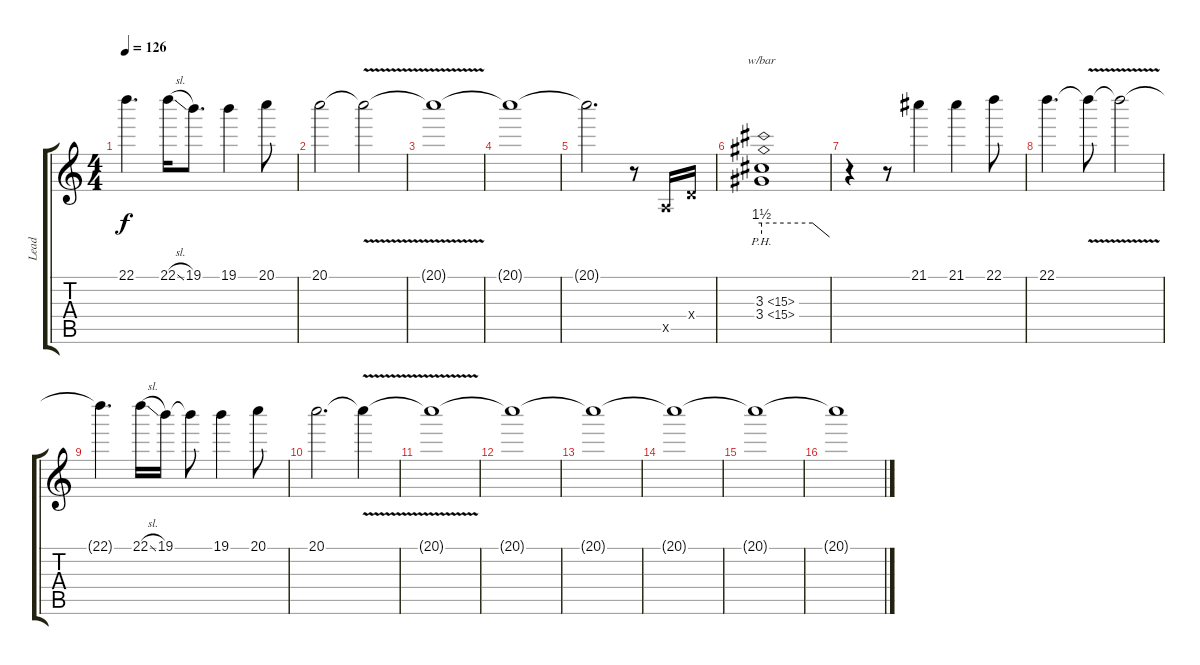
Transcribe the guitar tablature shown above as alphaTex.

\track ("Lead" "Lead") {instrument distortionguitar}
\staff {score tabs}
\tuning (E4 B3 G3 D3 A2 E2) {hide}
\ts (4 4)
\tempo 126
\clef g2
\ks c
22.1{t}.4{d dy f} 22.1{sl}.16 19.1.8{d} 19.1.4 20.1.8 |
20.1.2 20.1{v t}.2 |
20.1{t}.1 |
20.1{t}.1 |
20.1{t}.2{d} r.8 0.5{x}.16 0.4{x}.16 |
(3.3{ph 12} 3.4{ph 12}).1{tbe (custom default 0 6 45 6 60 0)} |
r.4 r.8 21.1.4 21.1.4 22.1.8 |
22.1.4{d} 22.1{v t}.8 22.1{t}.2 |
22.1{t}.4{d} 22.1{sl}.16 19.1.16 19.1{t}.8 19.1.4 20.1.8 |
20.1.2{d} 20.1{v t}.4 |
20.1{t}.1 |
20.1{t}.1 |
20.1{t}.1 |
20.1{t}.1 |
20.1{t}.1 |
20.1{t}.1
